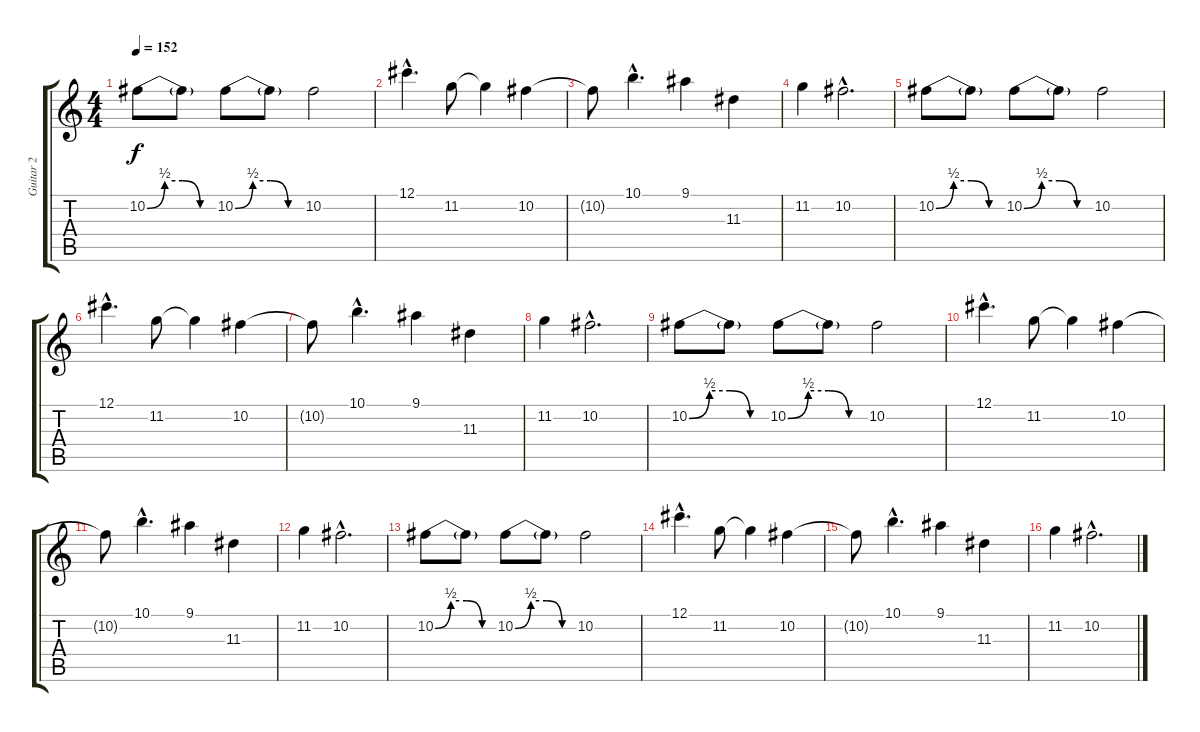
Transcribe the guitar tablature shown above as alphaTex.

\track ("Guitar 2" "Guitar 2") {instrument guitarharmonics}
\staff {score tabs}
\tuning (Db4 Ab3 E3 B2 Gb2 Db2) {hide}
\ts (4 4)
\tempo 152
\clef g2
\ks c
10.2{be (custom 0 0 15 2 30 2 45 0 60 0)}.8{dy f} 10.2{t}.8 10.2{be (custom 0 0 15 2 30 2 45 0 60 0)}.8 10.2{t}.8 10.2.2 |
12.1{hac}.4{d} 11.2.8 11.2{t}.4 10.2.4 |
10.2{t}.8 10.1{hac}.4{d} 9.1.4 11.3.4 |
11.2.4 10.2{hac}.2{d} |
10.2{be (custom 0 0 15 2 30 2 45 0 60 0)}.8 10.2{t}.8 10.2{be (custom 0 0 15 2 30 2 45 0 60 0)}.8 10.2{t}.8 10.2.2 |
12.1{hac}.4{d} 11.2.8 11.2{t}.4 10.2.4 |
10.2{t}.8 10.1{hac}.4{d} 9.1.4 11.3.4 |
11.2.4 10.2{hac}.2{d} |
10.2{be (custom 0 0 15 2 30 2 45 0 60 0)}.8 10.2{t}.8 10.2{be (custom 0 0 15 2 30 2 45 0 60 0)}.8 10.2{t}.8 10.2.2 |
12.1{hac}.4{d} 11.2.8 11.2{t}.4 10.2.4 |
10.2{t}.8 10.1{hac}.4{d} 9.1.4 11.3.4 |
11.2.4 10.2{hac}.2{d} |
10.2{be (custom 0 0 15 2 30 2 45 0 60 0)}.8 10.2{t}.8 10.2{be (custom 0 0 15 2 30 2 45 0 60 0)}.8 10.2{t}.8 10.2.2 |
12.1{hac}.4{d} 11.2.8 11.2{t}.4 10.2.4 |
10.2{t}.8 10.1{hac}.4{d} 9.1.4 11.3.4 |
11.2.4 10.2{hac}.2{d}
